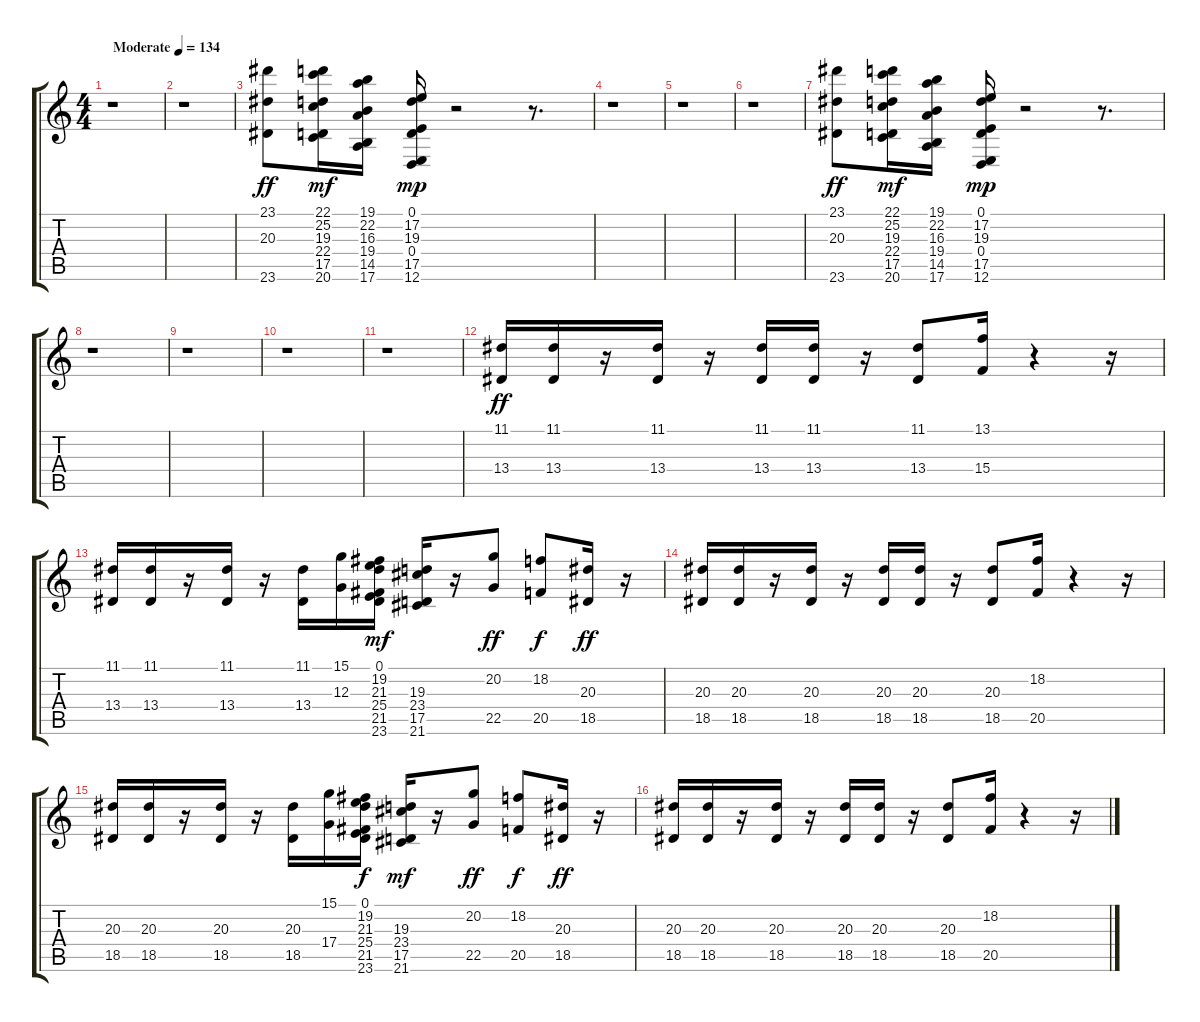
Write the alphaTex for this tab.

\track "" {instrument brasssection}
\staff {score tabs}
\tuning (E4 B3 G3 D3 A2 E2) {hide}
\ts (4 4)
\tempo (134 "Moderate")
\clef g2
\ks c
r.1{dy ff instrument brasssection} |
r.1 |
(23.1 20.3 23.6).8 (22.1 25.2 19.3 22.4 17.5 20.6).16{dy mf} (19.1 22.2 16.3 19.4 14.5 17.6).16 (0.1 17.2 19.3 0.4 17.5 12.6).16{dy mp} r.2 r.8{d} |
r.1 |
r.1 |
r.1 |
(23.1 20.3 23.6).8{dy ff} (22.1 25.2 19.3 22.4 17.5 20.6).16{dy mf} (19.1 22.2 16.3 19.4 14.5 17.6).16 (0.1 17.2 19.3 0.4 17.5 12.6).16{dy mp} r.2 r.8{d} |
r.1 |
r.1 |
r.1 |
r.1 |
(11.1 13.4).16{dy ff} (11.1 13.4).16 r.16 (11.1 13.4).16 r.16 (11.1 13.4).16 (11.1 13.4).16 r.16 (11.1 13.4).8 (13.1 15.4).16 r.4 r.16 |
(11.1 13.4).16 (11.1 13.4).16 r.16 (11.1 13.4).16 r.16 (11.1 13.4).16 (15.1 12.3).16 (0.1 19.2 21.3 25.4 21.5 23.6).16{dy mf} (19.3 23.4 17.5 21.6).16 r.16 (20.2 22.5).8{dy ff} (18.2 20.5).8{dy f} (20.3 18.5).16{dy ff} r.16 |
(20.3 18.5).16 (20.3 18.5).16 r.16 (20.3 18.5).16 r.16 (20.3 18.5).16 (20.3 18.5).16 r.16 (20.3 18.5).8 (18.2 20.5).16 r.4 r.16 |
(20.3 18.5).16 (20.3 18.5).16 r.16 (20.3 18.5).16 r.16 (20.3 18.5).16 (15.1 17.4).16 (0.1 19.2 21.3 25.4 21.5 23.6).16{dy f} (19.3 23.4 17.5 21.6).16{dy mf} r.16 (20.2 22.5).8{dy ff} (18.2 20.5).8{dy f} (20.3 18.5).16{dy ff} r.16 |
(20.3 18.5).16 (20.3 18.5).16 r.16 (20.3 18.5).16 r.16 (20.3 18.5).16 (20.3 18.5).16 r.16 (20.3 18.5).8 (18.2 20.5).16 r.4 r.16
